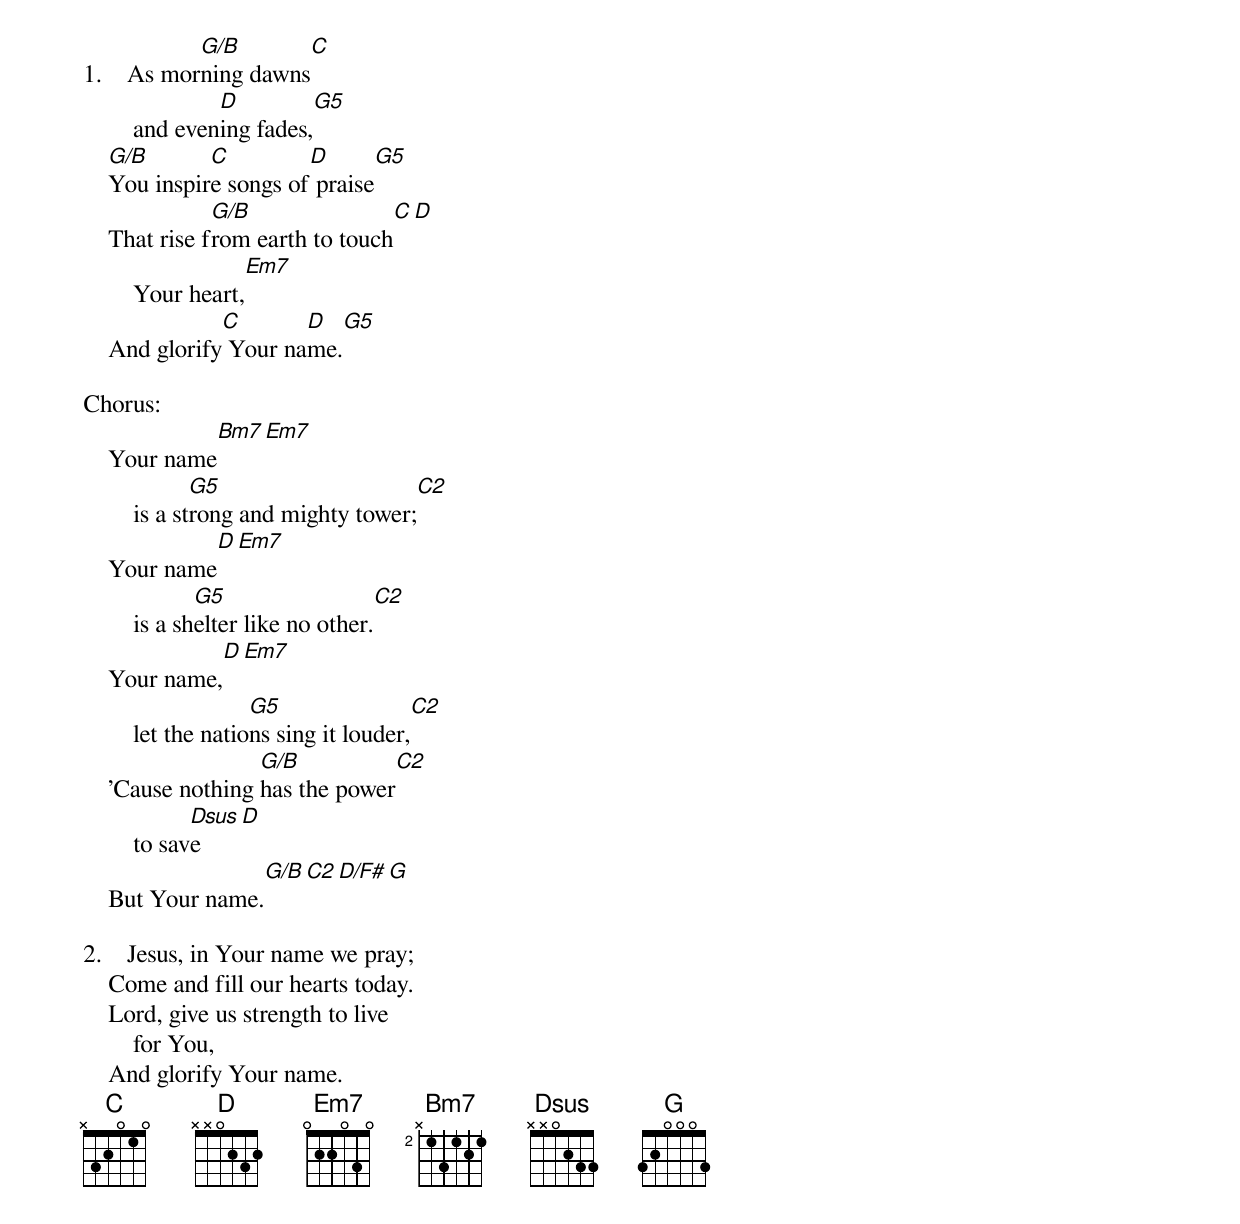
            G/B           C
1.    As morning dawns
                D              G5
        and evening fades,
    G/B       C         D               G5
    You inspire songs of praise
               G/B               C             D
    That rise from earth to touch
                   Em7
        Your heart,
               C       D                     G5
    And glorify Your name.

Chorus:
                Bm7  Em7
    Your name
               G5                                  C2
        is a strong and mighty tower;
                D       Em7
    Your name
               G5                         C2
        is a shelter like no other.
                D       Em7
    Your name,
                     G5                        C2
        let the nations sing it louder,
                   G/B                         C2
    'Cause nothing has the power
              Dsus  D
        to save
                         G/B     C2 D/F#  G
    But Your name.

2.    Jesus, in Your name we pray;
    Come and fill our hearts today.
    Lord, give us strength to live
        for You,
    And glorify Your name.
